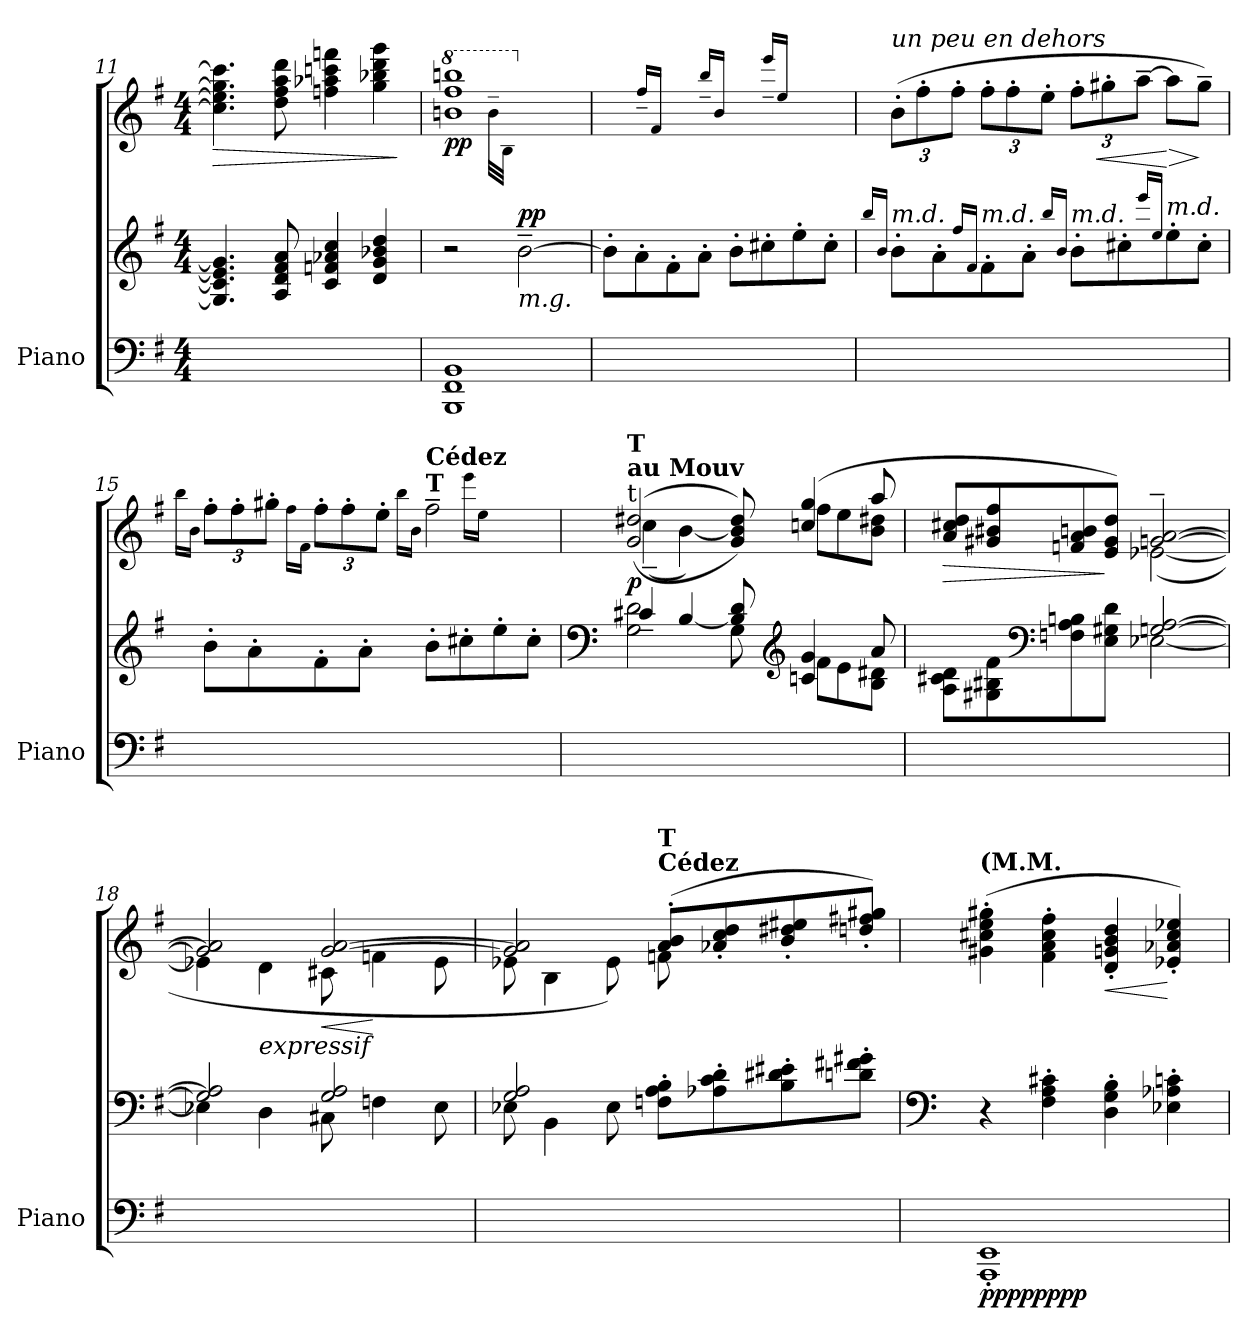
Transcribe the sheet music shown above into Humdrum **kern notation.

**kern	**kern	**kern	**dynam
*part1	*part1	*part1	*part1
*staff3	*staff2	*staff1	*staff1/2/3
*I"Piano	*	*	*
*I'Piano	*	*	*
*clefF4	*clefG2	*clefG2	*
*k[f#]	*k[f#]	*k[f#]	*
*M4/4	*M4/4	*M4/4	*
=11	=11	=11	=11
!	!	!	!LO:HP:b
!	!	!	!LO:DY:n=1:b
1ryy	4.G/] 4.c/] 4.e/] 4.g/]	4.cc\] 4.ee\] 4.gg\] 4.ccc\]	> other-dynamics
.	8A/ 8d/ 8f#/ 8a/	8dd\ 8ff#\ 8aa\ 8ddd\	.
.	4c/ 4fn/ 4a-X/ 4cc/	4ffn\ 4aa-X\ 4cccn\ 4fffn\	.
.	4d/ 4g/ 4b-X/ 4dd/	4gg\ 4bb-X\ 4ddd\ 4ggg\	.
.	.	.	]
=12	=12	=12	=12
*8ba	*	*	*
*	*	*8va	*
*	*	*^	*
!	!	!	!	!LO:DY:b
1BBBB 1FFF# 1BBB	2r	1bbn 1fff# 1bbbn	2ryy	pp
.	.	.	(<32qbb~\LLL	.
.	.	.	32qb\JJJ	.
*	*	*X8va	*	*
!	!LO:TX:b:i:t=m.g.	!	!	!
!	!	!	!	!LO:DY:a=2
.	[2b~\)	.	2ryy	pp
=13	=13	=13	=13	=13
*X8ba	*	*	*	*
1ryy	8b'\L]	1ryy	4ryy	.
.	8a'\	.	.	.
.	.	.	16qff#~/LL	.
.	.	.	(>16qf#/JJ	.
.	8f#'\)	.	4ryy	.
.	8a'\J	.	.	.
.	.	.	16qbb~/LL	.
.	.	.	(>16qb/JJ	.
.	8b'\L)	.	4ryy	.
.	8cc#X'\	.	.	.
.	.	.	16qeee~/LL	.
.	.	.	(>16qee/JJ	.
.	8ee'\)	.	4ryy	.
.	8cc#'\J	.	.	.
*	*	*v	*v	*
!!LO:LB:g=z
=14	=14	=14	=14
.	16qbb/LL	.	.
.	16qb/JJ	.	.
*	*	*Xbrackettup	*
!	!	!LO:TX:a:i:t=un peu en dehors	!
!	!LO:TX:a:i:t=m.d.	!	!
1ryy	8b'\L	(>12b'\L	.
.	.	12ff#'\	.
.	8a'\	.	.
.	.	12ff#'\J	.
.	16qff#/LL	.	.
.	16qf#/JJ	.	.
!	!LO:TX:a:i:t=m.d.	!	!
.	8f#'\	12ff#'\L	.
.	.	12ff#'\	.
.	8a'\J	.	.
.	.	12ee'\J	.
.	16qbb/LL	.	.
.	16qb/JJ	.	.
!	!LO:TX:a:i:t=m.d.	!	!
.	8b'\L	12ff#'\L	.
!	!	!	!LO:HP:b
.	.	12gg#X'\	<
.	8cc#X'\	.	.
.	.	[12aa~\J	.
.	16qeee/LL	.	.
.	16qee/JJ	.	.
!	!LO:TX:a:i:t=m.d.	!	!
!	!	!	!LO:HP:n=1:b
.	8ee'\	8aa\L]	[ >
.	8cc#'\J	8gg#~\J)	]
=15	=15	=15	=15
*	*	*^	*
.	.	.	16qbb\LL	.
.	.	.	(<16qb\JJ	.
1ryy	8b'\L)	12ff#'\L	4ryy	.
.	.	12ff#'\	.	.
.	8a'\	.	.	.
.	.	12gg#X'\J	.	.
.	.	.	16qff#\LL	.
.	.	.	(<16qf#\JJ	.
.	8f#'\)	12ff#'\L	4ryy	.
.	.	12ff#'\	.	.
.	8a'\J	.	.	.
.	.	12ee'\J	.	.
.	.	.	16qbb\LL	.
.	.	.	(<16qb\JJ	.
!	!	!LO:TX:a:B:t=Cédez	!	!
!	!	!LO:TX:a:B:t=T	!	!
.	8b'\L)	2ff#~\	4ryy	.
.	8cc#X'\	.	.	.
.	.	.	16qeee\LL	.
.	.	.	(<16qee\JJ	.
.	8ee'\)	.	4ryy	.
.	8cc#'\J	.	.	.
=16	=16	=16	=16	=16
*	*clefF4	*	*	*
*	*^	*	*	*
!	!	!	!LO:TX:a:B:t=au Mouv	!	!
!	!	!	!LO:TX:a:t=t	!	!
!	!	!	!LO:TX:a:B:t=T	!	!
!	!	!	!	!	!LO:DY:b
1ryy	2G\ 2d\	4c#X~/	(>(<2g/ 2dd#X/	(>4cc~\	p
.	.	[4B/	.	[4b\)	.
.	8B/] 8d/	8G\	8g/ 8b/] 8dd#/))	8reyy	.
*	*clefG2	*	*	*	*
.	4cn/ 4g/	8f#\L	(>4ccn/ 4gg/	8ff#\L	.
.	.	8e\	.	8ee\	.
.	8a/	8B\ 8d#X\J	8aa/	8b\ 8dd#X\J	.
!!LO:LB:g=z	!!
=17	=17	=17	=17	=17	=17
!	!	!	!	!	!LO:HP:b
1ryy	8A\ 8c#X\ 8d\L	2rbbbyy	8a/ 8cc#X/ 8dd/L	2ryy	>
.	8G#X\ 8B#X\ 8f#\	.	8g#X/ 8b#X/ 8ff#/	.	.
*	*clefF4	*	*	*	*
.	8Fn\ 8A\ 8Bn\	.	8fn/ 8a/ 8bn/	.	.
.	8E\ 8G#X\ 8d\J	.	8e/ 8g#/ 8dd/J)	.	]
.	[2Gn/ [2A/	[2E-X\	[2gn/~ [2a/~	(<[2e-X\	.
=18	=18	=18	=18	=18	=18
1ryy	2G/] 2A/]	4E-X\]	2g/] 2a/]	4e-X\]	.
!	!	!	!	!LO:TX:b:i:t=expressif	!
.	.	4D\	.	4d\	.
!	!	!	!	!	!LO:HP:b
.	2G/ 2A/	8C#X\	[2g/ [2a/	8c#X\	<
.	.	4Fn\	.	4fn\	[
.	.	8E-\	.	8e-\	.
=19	=19	=19	=19	=19	=19
1ryy	2G/ 2A/	8E-X\	2g/] 2a/]	8e-X\	.
.	.	4BB\	.	4B\	.
.	.	8E-\	.	8e-\)	.
!	!	!	!LO:TX:a:B:t=Cédez	!	!
!	!	!	!LO:TX:a:B:t=T	!	!
.	8Fn\' 8A\' 8B\'L	2ryy	(>8a/' 8b/'L	8fn\	.
.	8A-X\' 8c\' 8d\'	.	8a-X/' 8cc/' 8dd/'	8rcyy	.
.	8B\' 8d#X\' 8e#X\'	.	8b/' 8dd#X/' 8ee#X/'	4rcyy	.
.	8dn\' 8f#X\' 8g#X\'J	.	8ddn/' 8ff#X/' 8gg#X/'J)	.	.
*	*v	*v	*	*	*
*	*	*v	*v	*
!!LO:LB:g=z
=20	=20	=20	=20
*	*clefF4	*	*
*	*	*MM60	*
!	!	!LO:TX:a:B:t=(M.M.	!
!	!	!	!LO:DY:b=3
!	!	!	!LO:DY:n=1:b=3
!	!	!	!LO:DY:n=2:b
1AAA' 1EE'	4r	(>4g#X\' 4cc#X\' 4ee\' 4gg#X\'	ppp ppp pp
.	4F#\' 4A\' 4c#X\'	4f#\' 4a\' 4cc#\' 4ff#\'	.
!	!	!	!LO:HP:b
.	4D\' 4G\' 4B\'	4d/' 4gn/' 4b/' 4dd/'	<
.	4E-X\' 4A-X\' 4cn\'	4e-X/' 4a-X/' 4cc#/' 4ee-X/')	[
=	=	=	=
*-	*-	*-	*-
